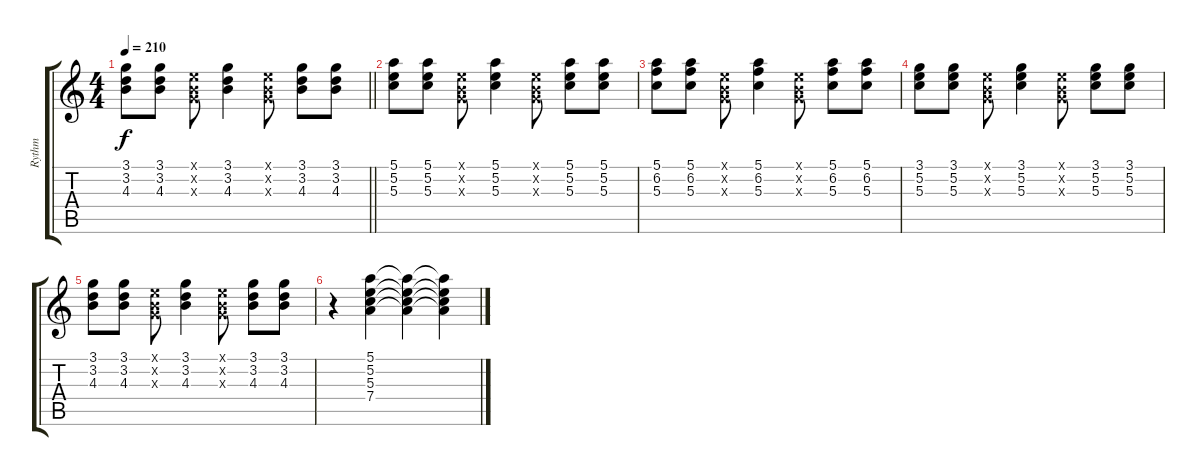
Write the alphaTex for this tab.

\track ("Rythm" "Rythm") {instrument electricguitarclean}
\staff {score tabs}
\tuning (E4 B3 G3 D3 A2 E2) {hide}
\ts (4 4)
\tempo 210
\clef g2
\barLineRight lightlight
\ks c
(3.1 3.2 4.3).8{dy f} (3.1 3.2 4.3).8 (0.1{x} 0.2{x} 0.3{x}).8 (3.1 3.2 4.3).4 (0.1{x} 0.2{x} 0.3{x}).8 (3.1 3.2 4.3).8 (3.1 3.2 4.3).8 |
(5.1 5.2 5.3).8 (5.1 5.2 5.3).8 (0.1{x} 0.2{x} 0.3{x}).8 (5.1 5.2 5.3).4 (0.1{x} 0.2{x} 0.3{x}).8 (5.1 5.2 5.3).8 (5.1 5.2 5.3).8 |
(5.1 6.2 5.3).8 (5.1 6.2 5.3).8 (0.1{x} 0.2{x} 0.3{x}).8 (5.1 6.2 5.3).4 (0.1{x} 0.2{x} 0.3{x}).8 (5.1 6.2 5.3).8 (5.1 6.2 5.3).8 |
(3.1 5.2 5.3).8 (3.1 5.2 5.3).8 (0.1{x} 0.2{x} 0.3{x}).8 (3.1 5.2 5.3).4 (0.1{x} 0.2{x} 0.3{x}).8 (3.1 5.2 5.3).8 (3.1 5.2 5.3).8 |
(3.1 3.2 4.3).8 (3.1 3.2 4.3).8 (0.1{x} 0.2{x} 0.3{x}).8 (3.1 3.2 4.3).4 (0.1{x} 0.2{x} 0.3{x}).8 (3.1 3.2 4.3).8 (3.1 3.2 4.3).8 |
r.4 (5.1 5.2 5.3 7.4).4 (5.1{t} 5.2{t} 5.3{t} 7.4{t}).4 (5.1{t} 5.2{t} 5.3{t} 7.4{t}).4
